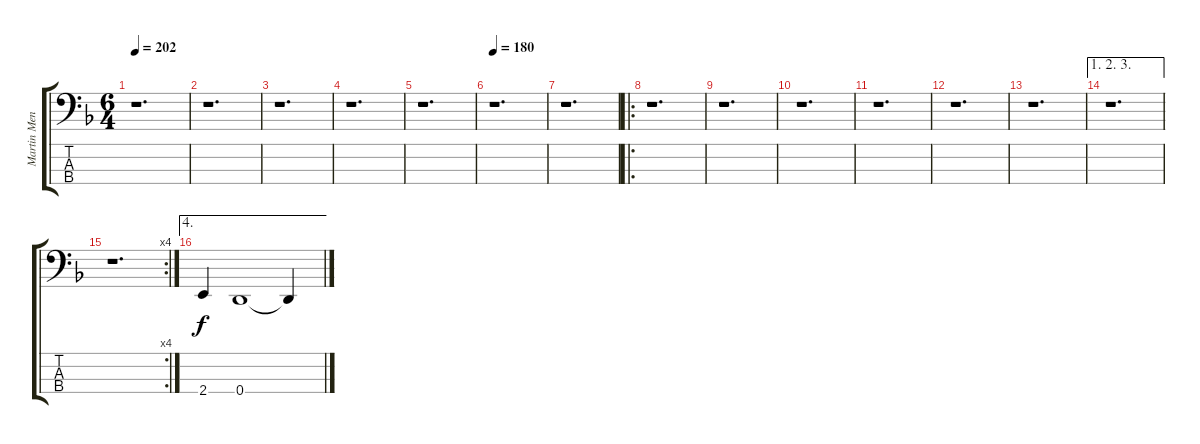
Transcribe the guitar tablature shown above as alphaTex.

\track ("Martin Mendez" "Martin Men") {mute instrument electricbassfinger}
\staff {score tabs}
\tuning (G2 D2 A1 D1) {hide}
\ts (6 4)
\tempo 202
\clef f4
\ks f
r.1{d dy f} |
r.1{d} |
r.1{d} |
r.1{d} |
r.1{d} |
\tempo 180
r.1{d} |
r.1{d} |
\ro
r.1{d} |
r.1{d} |
r.1{d} |
r.1{d} |
r.1{d} |
r.1{d} |
\ae (1 2 3)
r.1{d} |
\rc 4
r.1{d} |
\ae 4
2.4.4 0.4.1 0.4{t}.4
